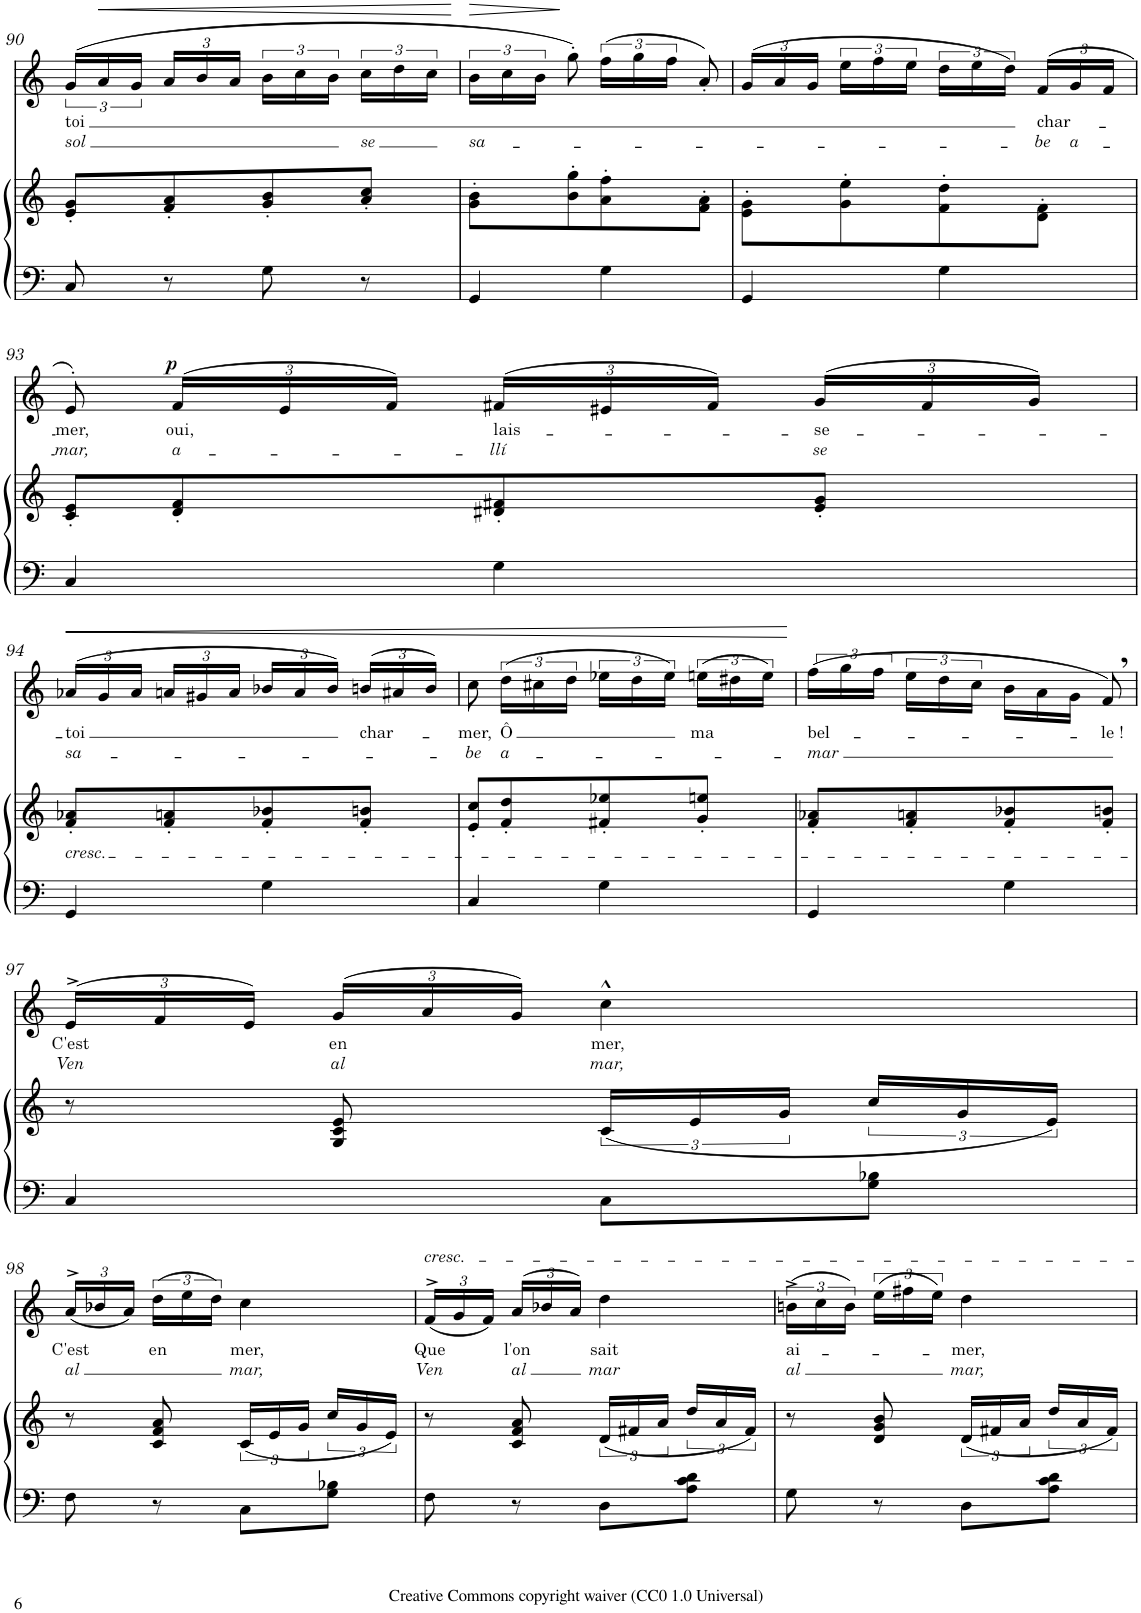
**kern	**kern	**kern	**text	**text	**dynam
*part2	*part2	*part1	*part1	*part1	*part1
*staff3	*staff2	*staff1	*staff1	*staff1	*staff1
*I"Piano	*	*I"Chant Voice	*	*	*
*I'Pno	*	*	*	*	*
!!LO:PB:g=z
*clefF4	*clefG2	*clefG2	*	*	*
*k[]	*k[]	*k[]	*	*	*
*M2/4	*M2/4	*M2/4	*	*	*
=90	=90	=90	=90	=90	=90
!	!	!	!LO:LY:b	!LO:LY:b	!
8C/	8e/' 8g/'L	(24g/LL	-toi	-sol	.
!	!	!	!	!	!LO:HP:b
.	.	24a/	.	.	<
.	.	24g/JJ	.	.	.
*	*	*Xbrackettup	*	*	*
8r	8f/' 8a/'	24a/LL	.	.	.
.	.	24b/	.	.	.
.	.	24a/JJ	.	.	.
*	*	*brackettup	*	*	*
8G\	8g/' 8b/'	24b\LL	.	.	.
.	.	24cc\	.	.	.
.	.	24b\JJ	.	.	.
!	!	!	!	!LO:LY:b	!
8r	8a/' 8cc/'J	24cc\LL	.	se	.
.	.	24dd\	.	.	.
.	.	24cc\JJ	.	.	.
.	.	.	.	.	[
=91	=91	=91	=91	=91	=91
!	!	!	!	!LO:LY:b	!LO:HP:b
4GG/	8g\' 8b\'L	24b\LL	.	sa-	>
.	.	24cc\	.	.	.
.	.	24b\JJ	.	.	.
.	8b\' 8gg\'	8gg'\)	.	.	]
4G\	8a\' 8ff\'	(24ff\LL	.	.	.
.	.	24gg\	.	.	.
.	.	24ff\JJ	.	.	.
.	8f\' 8a\'J	8a'/)	.	.	.
=92	=92	=92	=92	=92	=92
*	*	*Xbrackettup	*	*	*
4GG/	8e\' 8g\'L	(24g/LL	.	.	.
.	.	24a/	.	.	.
.	.	24g/JJ	.	.	.
*	*	*brackettup	*	*	*
.	8g\' 8ee\'	24ee\LL	.	.	.
.	.	24ff\	.	.	.
.	.	24ee\JJ	.	.	.
4G\	8f\' 8dd\'	24dd\LL	.	.	.
.	.	24ee\	.	.	.
.	.	24dd\JJ)	.	.	.
*	*	*Xbrackettup	*	*	*
!	!	!	!LO:LY:b	!LO:LY:b	!
.	8d\' 8f\'J	(>24f/LL	char-	-be	.
!	!	!	!	!LO:LY:b	!
.	.	24g/	.	a-	.
.	.	24f/JJ	.	.	.
!!LO:LB:g=z
=93	=93	=93	=93	=93	=93
!	!	!	!LO:LY:b	!LO:LY:b	!
4C/	8c/' 8e/'L	8e'>/)	-mer,	-mar,	.
!	!	!	!LO:LY:b	!LO:LY:b	!LO:DY:a
.	8d/' 8f/'	(>24f/LL	oui,	a-	p
.	.	24e/	.	.	.
.	.	24f/JJ)	.	.	.
!	!	!	!LO:LY:b	!LO:LY:b	!
4G\	8d#X/' 8f#X/'	(>24f#X/LL	lais-	-llí	.
.	.	24e#X/	.	.	.
.	.	24f#/JJ)	.	.	.
!	!	!	!LO:LY:b	!LO:LY:b	!
.	8e/' 8g/'J	(>24g/LL	-se-	se	.
.	.	24f#/	.	.	.
.	.	24g/JJ)	.	.	.
!!LO:LB:g=z
=94	=94	=94	=94	=94	=94
!	!LO:TX:b:i:t=cresc.	!	!	!	!
!	!	!	!LO:LY:b	!LO:LY:b	!LO:HP:b
4GG/	8f/' 8a-X/'L	(>24a-X/LL	-toi	-sa-	<
.	.	24g/	.	.	.
.	.	24a-/JJ	.	.	.
.	8f/' 8an/'	24an/LL	.	.	.
.	.	24g#X/	.	.	.
.	.	24a/JJ	.	.	.
4G\	8f/' 8b-X/'	24b-X/LL	.	.	.
.	.	24a/	.	.	.
.	.	24b-/JJ)	.	.	.
!	!	!	!LO:LY:b	!	!
.	8f/' 8bn/'J	(>24bn/LL	char-	.	.
.	.	24a#X/	.	.	.
.	.	24b/JJ)	.	.	.
=95	=95	=95	=95	=95	=95
!	!	!	!LO:LY:b	!LO:LY:b	!
4C/	8e/' 8cc/'L	8cc\	-mer,	-be	.
*	*	*brackettup	*	*	*
!	!	!	!LO:LY:b	!LO:LY:b	!
.	8f/'< 8dd/'<	(24dd\LL	-Ô	a-	.
.	.	24cc#X\	.	.	.
.	.	24dd\JJ	.	.	.
4G\	8f#X/' 8ee-X/'	24ee-X\LL	.	.	.
.	.	24dd\	.	.	.
.	.	24ee-\JJ)	.	.	.
!	!	!	!LO:LY:b	!	!
.	8g/' 8een/'J	(24een\LL	ma	.	.
.	.	24dd#X\	.	.	.
.	.	24ee\JJ)	.	.	.
.	.	.	.	.	[
=96	=96	=96	=96	=96	=96
!	!	!	!LO:LY:b	!LO:LY:b	!
4GG/	8f/' 8a-X/'L	(24ff\LL	bel-	-mar	.
.	.	24gg\	.	.	.
.	.	24ff\JJ	.	.	.
.	8f/' 8an/'	24ee\LL	.	.	.
.	.	24dd\	.	.	.
.	.	24cc\JJ	.	.	.
4G\	8f/' 8b-X/'	24b\LL	.	.	.
.	.	24a\	.	.	.
.	.	24g\JJ	.	.	.
!	!	!	!LO:LY:b	!	!
.	8f/' 8bn/'J	8f,/)	-le !	.	.
!!LO:LB:g=z
=97	=97	=97	=97	=97	=97
*	*	*Xbrackettup	*	*	*
!	!	!	!LO:LY:b	!LO:LY:b	!
4C/	8r	(>24e^>/LL	C'est	Ven	.
.	.	24f/	.	.	.
.	.	24e/JJ)	.	.	.
!	!	!	!LO:LY:b	!LO:LY:b	!
.	8G/ 8c/ 8e/	(>24g/LL	en	al	.
.	.	24a/	.	.	.
.	.	24g/JJ)	.	.	.
!	!	!	!LO:LY:b	!LO:LY:b	!
8C\L	(24c/LL	4cc^^\	mer,	mar,	.
.	24e/	.	.	.	.
.	24g/JJ	.	.	.	.
8G\ 8B-X\J	24cc/LL	.	.	.	.
.	24g/	.	.	.	.
.	24e/JJ)	.	.	.	.
!!LO:LB:g=z
=98	=98	=98	=98	=98	=98
!	!	!	!LO:LY:b	!LO:LY:b	!
8F\	8r	(<24a^>/LL	C'est	al	.
.	.	24b-X/	.	.	.
.	.	24a/JJ)	.	.	.
*	*	*brackettup	*	*	*
!	!	!	!LO:LY:b	!	!
8r	8c/ 8f/ 8a/	(>24dd\LL	en	.	.
.	.	24ee\	.	.	.
.	.	24dd\JJ)	.	.	.
!	!	!	!LO:LY:b	!LO:LY:b	!
8C\L	(24c/LL	4cc\	mer,	mar,	.
.	24e/	.	.	.	.
.	24g/JJ	.	.	.	.
8G\ 8B-X\J	24cc/LL	.	.	.	.
.	24g/	.	.	.	.
.	24e/JJ)	.	.	.	.
=99	=99	=99	=99	=99	=99
*	*	*Xbrackettup	*	*	*
!	!	!LO:TX:a:i:t=cresc.	!	!	!
!	!	!	!LO:LY:b	!LO:LY:b	!
8F\	8r	(<24f^>/LL	Que	Ven	.
.	.	24g/	.	.	.
.	.	24f/JJ)	.	.	.
!	!	!	!LO:LY:b	!LO:LY:b	!
8r	8c/ 8f/ 8a/	(>24a/LL	l'on	al	.
.	.	24b-X/	.	.	.
.	.	24a/JJ)	.	.	.
!	!	!	!LO:LY:b	!LO:LY:b	!
8D\L	(24d/LL	4dd\	sait	mar	.
.	24f#X/	.	.	.	.
.	24a/JJ	.	.	.	.
8A\ 8c\ 8d\J	24dd/LL	.	.	.	.
.	24a/	.	.	.	.
.	24f#/JJ)	.	.	.	.
=100	=100	=100	=100	=100	=100
*	*	*brackettup	*	*	*
!	!	!	!LO:LY:b	!LO:LY:b	!
8G\	8r	(>24bn^>\LL	ai-	al	.
.	.	24cc\	.	.	.
.	.	24b\JJ)	.	.	.
8r	8d/ 8g/ 8b/	(>24ee\LL	.	.	.
.	.	24ff#X\	.	.	.
.	.	24ee\JJ)	.	.	.
!	!	!	!LO:LY:b	!LO:LY:b	!
8D\L	(24d/LL	4dd\	-mer,	mar,	.
.	24f#X/	.	.	.	.
.	24a/JJ	.	.	.	.
8A\ 8c\ 8d\J	24dd/LL	.	.	.	.
.	24a/	.	.	.	.
.	24f#/JJ)	.	.	.	.
=	=	=	=	=	=
*-	*-	*-	*-	*-	*-
